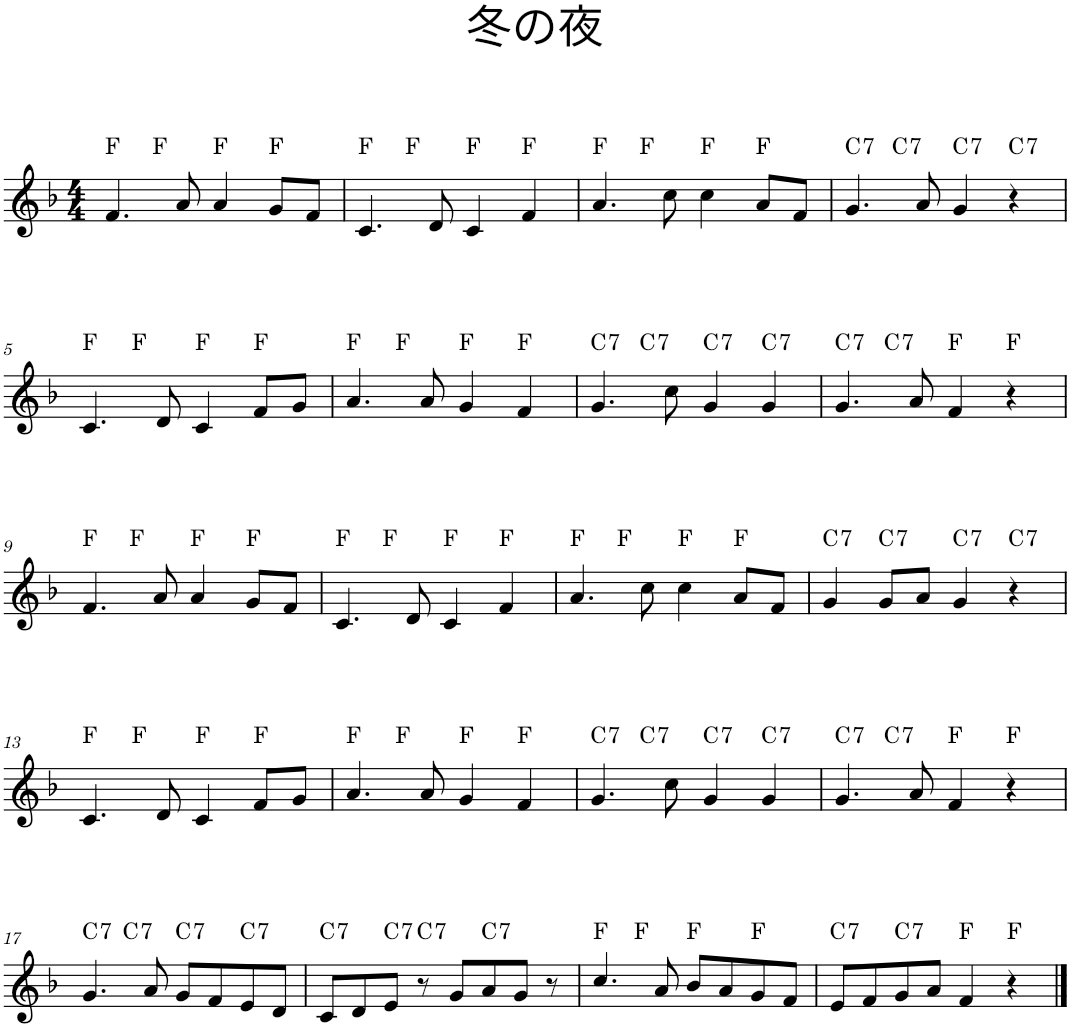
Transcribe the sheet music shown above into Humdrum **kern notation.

**kern	**harte
*part1	*part1
*staff1	*
*I"Piano	*
*I'Pno.	*
*clefG2	*
*k[b-]	*
*M4/4	*
=1	=1
*^	*
4.f/	4ryy	F:maj
.	2.ryy	F:maj
8a/	.	.
4a/	.	F:maj
8g/L	.	F:maj
8f/J	.	.
=2	=2	=2
4.c/	4ryy	F:maj
.	2.ryy	F:maj
8d/	.	.
4c/	.	F:maj
4f/	.	F:maj
=3	=3	=3
4.a/	4ryy	F:maj
.	2.ryy	F:maj
8cc\	.	.
4cc\	.	F:maj
8a/L	.	F:maj
8f/J	.	.
=4	=4	=4
!	!	!LO:H:kt=7
4.g/	4ryy	C:7
!	!	!LO:H:kt=7
.	2.ryy	C:7
8a/	.	.
!	!	!LO:H:kt=7
4g/	.	C:7
!	!	!LO:H:kt=7
4r	.	C:7
!!LO:LB:g=z	!!
=5	=5	=5
4.c/	4ryy	F:maj
.	2.ryy	F:maj
8d/	.	.
4c/	.	F:maj
8f/L	.	F:maj
8g/J	.	.
=6	=6	=6
4.a/	4ryy	F:maj
.	2.ryy	F:maj
8a/	.	.
4g/	.	F:maj
4f/	.	F:maj
=7	=7	=7
!	!	!LO:H:kt=7
4.g/	4ryy	C:7
!	!	!LO:H:kt=7
.	2.ryy	C:7
8cc\	.	.
!	!	!LO:H:kt=7
4g/	.	C:7
!	!	!LO:H:kt=7
4g/	.	C:7
=8	=8	=8
!	!	!LO:H:kt=7
4.g/	4ryy	C:7
!	!	!LO:H:kt=7
.	2.ryy	C:7
8a/	.	.
4f/	.	F:maj
4r	.	F:maj
!!LO:LB:g=z	!!
=9	=9	=9
4.f/	4ryy	F:maj
.	2.ryy	F:maj
8a/	.	.
4a/	.	F:maj
8g/L	.	F:maj
8f/J	.	.
=10	=10	=10
4.c/	4ryy	F:maj
.	2.ryy	F:maj
8d/	.	.
4c/	.	F:maj
4f/	.	F:maj
=11	=11	=11
4.a/	4ryy	F:maj
.	2.ryy	F:maj
8cc\	.	.
4cc\	.	F:maj
8a/L	.	F:maj
8f/J	.	.
=12	=12	=12
!	!	!LO:H:kt=7
*v	*v	*
4g/	C:7
!	!LO:H:kt=7
8g/L	C:7
8a/J	.
!	!LO:H:kt=7
4g/	C:7
!	!LO:H:kt=7
4r	C:7
!!LO:LB:g=z
=13	=13
*^	*
4.c/	4ryy	F:maj
.	2.ryy	F:maj
8d/	.	.
4c/	.	F:maj
8f/L	.	F:maj
8g/J	.	.
=14	=14	=14
4.a/	4ryy	F:maj
.	2.ryy	F:maj
8a/	.	.
4g/	.	F:maj
4f/	.	F:maj
=15	=15	=15
!	!	!LO:H:kt=7
4.g/	4ryy	C:7
!	!	!LO:H:kt=7
.	2.ryy	C:7
8cc\	.	.
!	!	!LO:H:kt=7
4g/	.	C:7
!	!	!LO:H:kt=7
4g/	.	C:7
=16	=16	=16
!	!	!LO:H:kt=7
4.g/	4ryy	C:7
!	!	!LO:H:kt=7
.	2.ryy	C:7
8a/	.	.
4f/	.	F:maj
4r	.	F:maj
!!LO:LB:g=z	!!
=17	=17	=17
!	!	!LO:H:kt=7
4.g/	4ryy	C:7
!	!	!LO:H:kt=7
.	2.ryy	C:7
8a/	.	.
!	!	!LO:H:kt=7
8g/L	.	C:7
8f/	.	.
!	!	!LO:H:kt=7
8e/	.	C:7
8d/J	.	.
=18	=18	=18
!	!	!LO:H:kt=7
*v	*v	*
8c/L	C:7
8d/	.
!	!LO:H:kt=7
8e/J	C:7
!	!LO:H:kt=7
8r	C:7
8g/L	.
!	!LO:H:kt=7
8a/	C:7
8g/J	.
8r	.
=19	=19
*^	*
4.cc/	4ryy	F:maj
.	2.ryy	F:maj
8a/	.	.
8b-/L	.	F:maj
8a/	.	.
8g/	.	F:maj
8f/J	.	.
=20	=20	=20
!	!	!LO:H:kt=7
*v	*v	*
8e/L	C:7
8f/	.
!	!LO:H:kt=7
8g/	C:7
8a/J	.
4f/	F:maj
4r	F:maj
==	==
*-	*-
